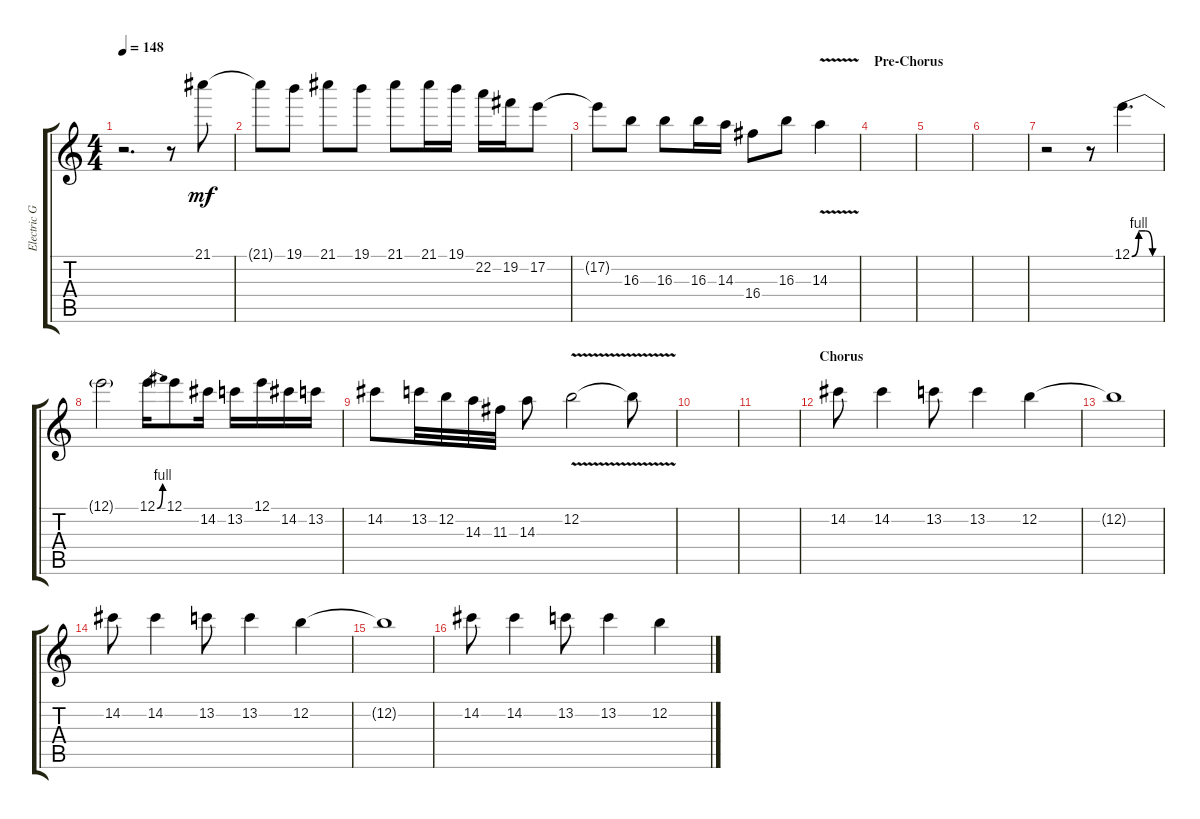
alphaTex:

\track ("Electric Guitar (Drive)" "Electric G") {instrument overdrivenguitar}
\staff {score tabs}
\tuning (E4 B3 G3 D3 A2 E2) {hide}
\ts (4 4)
\tempo 148
\clef g2
\ks c
r.2{d dy mf} r.8 21.1.8 |
21.1{t}.8 19.1.8 21.1.8 19.1.8 21.1.8 21.1.16 19.1.16 22.2.16 19.2.16 17.2.8 |
17.2{t}.8 16.3.8 16.3.8 16.3.16 14.3.16 16.4.8 16.3.8 14.3{v}.4 |
\section ("" "Pre-Chorus")
|
|
|
r.2 r.8 12.1{be (custom 0 0 15 4 30 4 45 0 60 0)}.4{d} |
12.1{t}.2 12.1{be (bend 0 0 60 4)}.16 12.1.8 14.2.16 13.2.16 12.1.16 14.2.16 13.2.16 |
14.2.8 13.2.32 12.2.32 14.3.32 11.3.32 14.3.8 12.2{v}.2 12.2{v t}.8 |
|
|
\section ("" "Chorus")
14.2.8 14.2.4 13.2.8 13.2.4 12.2.4 |
12.2{t}.1 |
14.2.8 14.2.4 13.2.8 13.2.4 12.2.4 |
12.2{t}.1 |
14.2.8 14.2.4 13.2.8 13.2.4 12.2.4
